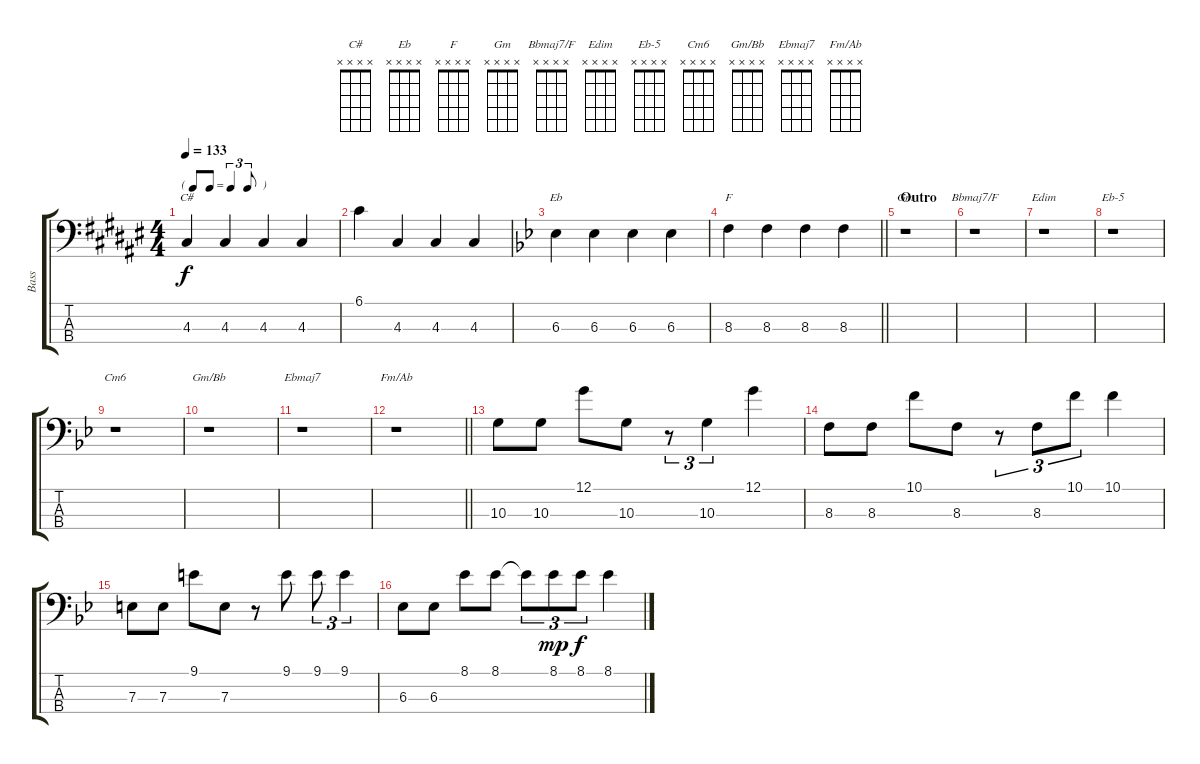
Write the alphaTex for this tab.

\track ("Bass" "Bass") {instrument electricbassfinger}
\staff {score tabs}
\tuning (G2 D2 A1 E1) {hide}
\chord ("C#" x x x x)
\chord ("Eb" x x x x)
\chord ("F" x x x x)
\chord ("Gm" x x x x)
\chord ("Bbmaj7/F" x x x x)
\chord ("Edim" x x x x)
\chord ("Eb-5" x x x x)
\chord ("Cm6" x x x x)
\chord ("Gm/Bb" x x x x)
\chord ("Ebmaj7" x x x x)
\chord ("Fm/Ab" x x x x)
\ts (4 4)
\tf triplet8th
\tempo 133
\clef f4
\ks f#
4.3.4{ch "C#" dy f} 4.3.4 4.3.4 4.3.4 |
6.1.4 4.3.4 4.3.4 4.3.4 |
\ks gminor
6.3.4{ch "Eb"} 6.3.4 6.3.4 6.3.4 |
\barLineRight lightlight
8.3.4{ch "F"} 8.3.4 8.3.4 8.3.4 |
\section ("" "Outro")
r.1{ch "Gm"} |
r.1{ch "Bbmaj7/F"} |
r.1{ch "Edim"} |
r.1{ch "Eb-5"} |
r.1{ch "Cm6"} |
r.1{ch "Gm/Bb"} |
r.1{ch "Ebmaj7"} |
\barLineRight lightlight
r.1{ch "Fm/Ab"} |
10.3.8 10.3.8 12.1.8 10.3.8 r.8{tu (3 2)} 10.3.4{tu (3 2)} 12.1.4 |
8.3.8 8.3.8 10.1.8 8.3.8 r.8{tu (3 2)} 8.3.8{tu (3 2)} 10.1.8{tu (3 2)} 10.1.4 |
7.3.8 7.3.8 9.1.8 7.3.8 r.8 9.1.8 9.1.8{tu (3 2)} 9.1.4{tu (3 2)} |
6.3.8 6.3.8 8.1.8 8.1.8 8.1{t}.8{tu (3 2)} 8.1.8{tu (3 2) dy mp} 8.1.8{tu (3 2) dy f} 8.1.4
